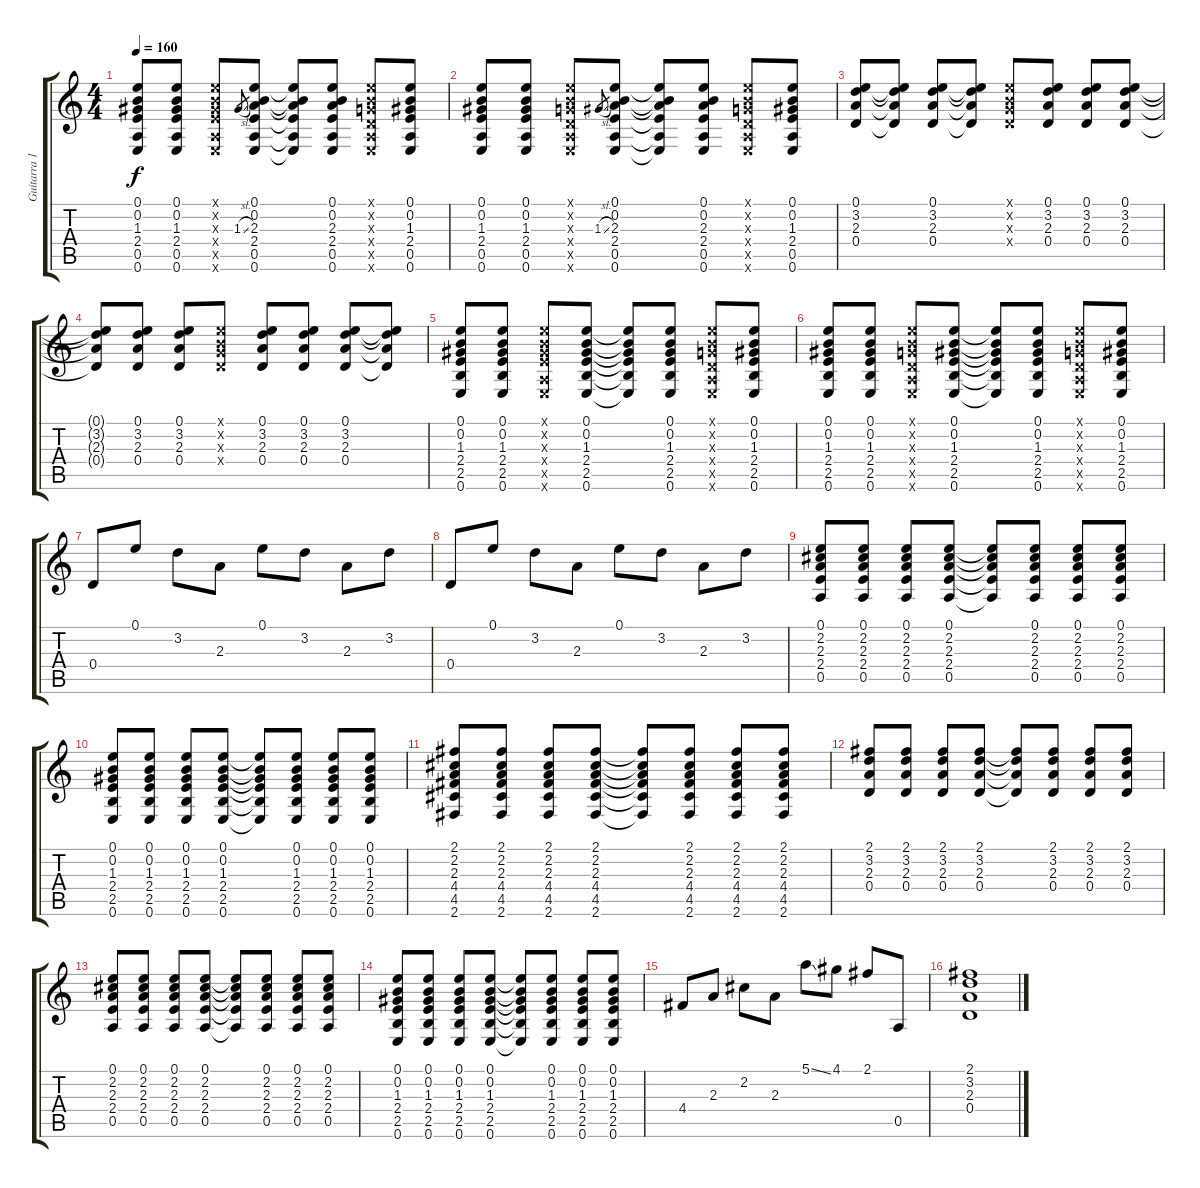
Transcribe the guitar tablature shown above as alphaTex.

\track ("Guitarra 1" "Guitarra 1") {instrument acousticguitarsteel}
\staff {score tabs}
\tuning (E4 B3 G3 D3 A2 E2) {hide}
\ts (4 4)
\tempo 160
\clef g2
\ks c
(0.1 0.2 1.3 2.4 0.5 0.6).8{dy f} (0.1 0.2 1.3 2.4 0.5 0.6).8 (0.1{x} 0.2{x} 1.3{x} 2.4{x} 0.5{x} 0.6{x}).8 1.3{sl}.8{gr} (0.1 0.2 2.3 2.4 0.5 0.6).8 (0.1{t} 0.2{t} 2.3{t} 2.4{t} 0.5{t} 0.6{t}).8 (0.1 0.2 2.3 2.4 0.5 0.6).8 (0.1{x} 0.2{x} 0.3{x} 0.4{x} 0.5{x} 0.6{x}).8 (0.1 0.2 1.3 2.4 0.5 0.6).8 |
(0.1 0.2 1.3 2.4 0.5 0.6).8 (0.1 0.2 1.3 2.4 0.5 0.6).8 (0.1{x} 0.2{x} 0.3{x} 0.4{x} 0.5{x} 0.6{x}).8 1.3{sl}.8{gr} (0.1 0.2 2.3 2.4 0.5 0.6).8 (0.1{t} 0.2{t} 2.3{t} 2.4{t} 0.5{t} 0.6{t}).8 (0.1 0.2 2.3 2.4 0.5 0.6).8 (0.1{x} 0.2{x} 0.3{x} 0.4{x} 0.5{x} 0.6{x}).8 (0.1 0.2 1.3 2.4 0.5 0.6).8 |
(0.1 3.2 2.3 0.4).8 (0.1{t} 3.2{t} 2.3{t} 0.4{t}).8 (0.1 3.2 2.3 0.4).8 (0.1{t} 3.2{t} 2.3{t} 0.4{t}).8 (0.1{x} 0.2{x} 0.3{x} 0.4{x}).8 (0.1 3.2 2.3 0.4).8 (0.1 3.2 2.3 0.4).8 (0.1 3.2 2.3 0.4).8 |
(0.1{t} 3.2{t} 2.3{t} 0.4{t}).8 (0.1 3.2 2.3 0.4).8 (0.1 3.2 2.3 0.4).8 (0.1{x} 0.2{x} 0.3{x} 0.4{x}).8 (0.1 3.2 2.3 0.4).8 (0.1 3.2 2.3 0.4).8 (0.1 3.2 2.3 0.4).8 (0.1{t} 3.2{t} 2.3{t} 0.4{t}).8 |
(0.1 0.2 1.3 2.4 2.5 0.6).8 (0.1 0.2 1.3 2.4 2.5 0.6).8 (0.1{x} 0.2{x} 1.3{x} 2.4{x} 0.5{x} 0.6{x}).8 (0.1 0.2 1.3 2.4 2.5 0.6).8 (0.1{t} 0.2{t} 1.3{t} 2.4{t} 2.5{t} 0.6{t}).8 (0.1 0.2 1.3 2.4 2.5 0.6).8 (0.1{x} 0.2{x} 0.3{x} 0.4{x} 0.5{x} 0.6{x}).8 (0.1 0.2 1.3 2.4 2.5 0.6).8 |
(0.1 0.2 1.3 2.4 2.5 0.6).8 (0.1 0.2 1.3 2.4 2.5 0.6).8 (0.1{x} 0.2{x} 0.3{x} 0.4{x} 0.5{x} 0.6{x}).8 (0.1 0.2 1.3 2.4 2.5 0.6).8 (0.1{t} 0.2{t} 1.3{t} 2.4{t} 2.5{t} 0.6{t}).8 (0.1 0.2 1.3 2.4 2.5 0.6).8 (0.1{x} 0.2{x} 0.3{x} 0.4{x} 0.5{x} 0.6{x}).8 (0.1 0.2 1.3 2.4 2.5 0.6).8 |
0.4.8 0.1.8 3.2.8 2.3.8 0.1.8 3.2.8 2.3.8 3.2.8 |
0.4.8 0.1.8 3.2.8 2.3.8 0.1.8 3.2.8 2.3.8 3.2.8 |
(0.1 2.2 2.3 2.4 0.5).8 (0.1 2.2 2.3 2.4 0.5).8 (0.1 2.2 2.3 2.4 0.5).8 (0.1 2.2 2.3 2.4 0.5).8 (0.1{t} 2.2{t} 2.3{t} 2.4{t} 0.5{t}).8 (0.1 2.2 2.3 2.4 0.5).8 (0.1 2.2 2.3 2.4 0.5).8 (0.1 2.2 2.3 2.4 0.5).8 |
(0.1 0.2 1.3 2.4 2.5 0.6).8 (0.1 0.2 1.3 2.4 2.5 0.6).8 (0.1 0.2 1.3 2.4 2.5 0.6).8 (0.1 0.2 1.3 2.4 2.5 0.6).8 (0.1{t} 0.2{t} 1.3{t} 2.4{t} 2.5{t} 0.6{t}).8 (0.1 0.2 1.3 2.4 2.5 0.6).8 (0.1 0.2 1.3 2.4 2.5 0.6).8 (0.1 0.2 1.3 2.4 2.5 0.6).8 |
(2.1 2.2 2.3 4.4 4.5 2.6).8 (2.1 2.2 2.3 4.4 4.5 2.6).8 (2.1 2.2 2.3 4.4 4.5 2.6).8 (2.1 2.2 2.3 4.4 4.5 2.6).8 (2.1{t} 2.2{t} 2.3{t} 4.4{t} 4.5{t} 2.6{t}).8 (2.1 2.2 2.3 4.4 4.5 2.6).8 (2.1 2.2 2.3 4.4 4.5 2.6).8 (2.1 2.2 2.3 4.4 4.5 2.6).8 |
(2.1 3.2 2.3 0.4).8 (2.1 3.2 2.3 0.4).8 (2.1 3.2 2.3 0.4).8 (2.1 3.2 2.3 0.4).8 (2.1{t} 3.2{t} 2.3{t} 0.4{t}).8 (2.1 3.2 2.3 0.4).8 (2.1 3.2 2.3 0.4).8 (2.1 3.2 2.3 0.4).8 |
(0.1 2.2 2.3 2.4 0.5).8 (0.1 2.2 2.3 2.4 0.5).8 (0.1 2.2 2.3 2.4 0.5).8 (0.1 2.2 2.3 2.4 0.5).8 (0.1{t} 2.2{t} 2.3{t} 2.4{t} 0.5{t}).8 (0.1 2.2 2.3 2.4 0.5).8 (0.1 2.2 2.3 2.4 0.5).8 (0.1 2.2 2.3 2.4 0.5).8 |
(0.1 0.2 1.3 2.4 2.5 0.6).8 (0.1 0.2 1.3 2.4 2.5 0.6).8 (0.1 0.2 1.3 2.4 2.5 0.6).8 (0.1 0.2 1.3 2.4 2.5 0.6).8 (0.1{t} 0.2{t} 1.3{t} 2.4{t} 2.5{t} 0.6{t}).8 (0.1 0.2 1.3 2.4 2.5 0.6).8 (0.1 0.2 1.3 2.4 2.5 0.6).8 (0.1 0.2 1.3 2.4 2.5 0.6).8 |
4.4.8 2.3.8 2.2.8 2.3.8 5.1{ss}.8 4.1.8 2.1.8 0.5.8 |
(2.1 3.2 2.3 0.4).1
